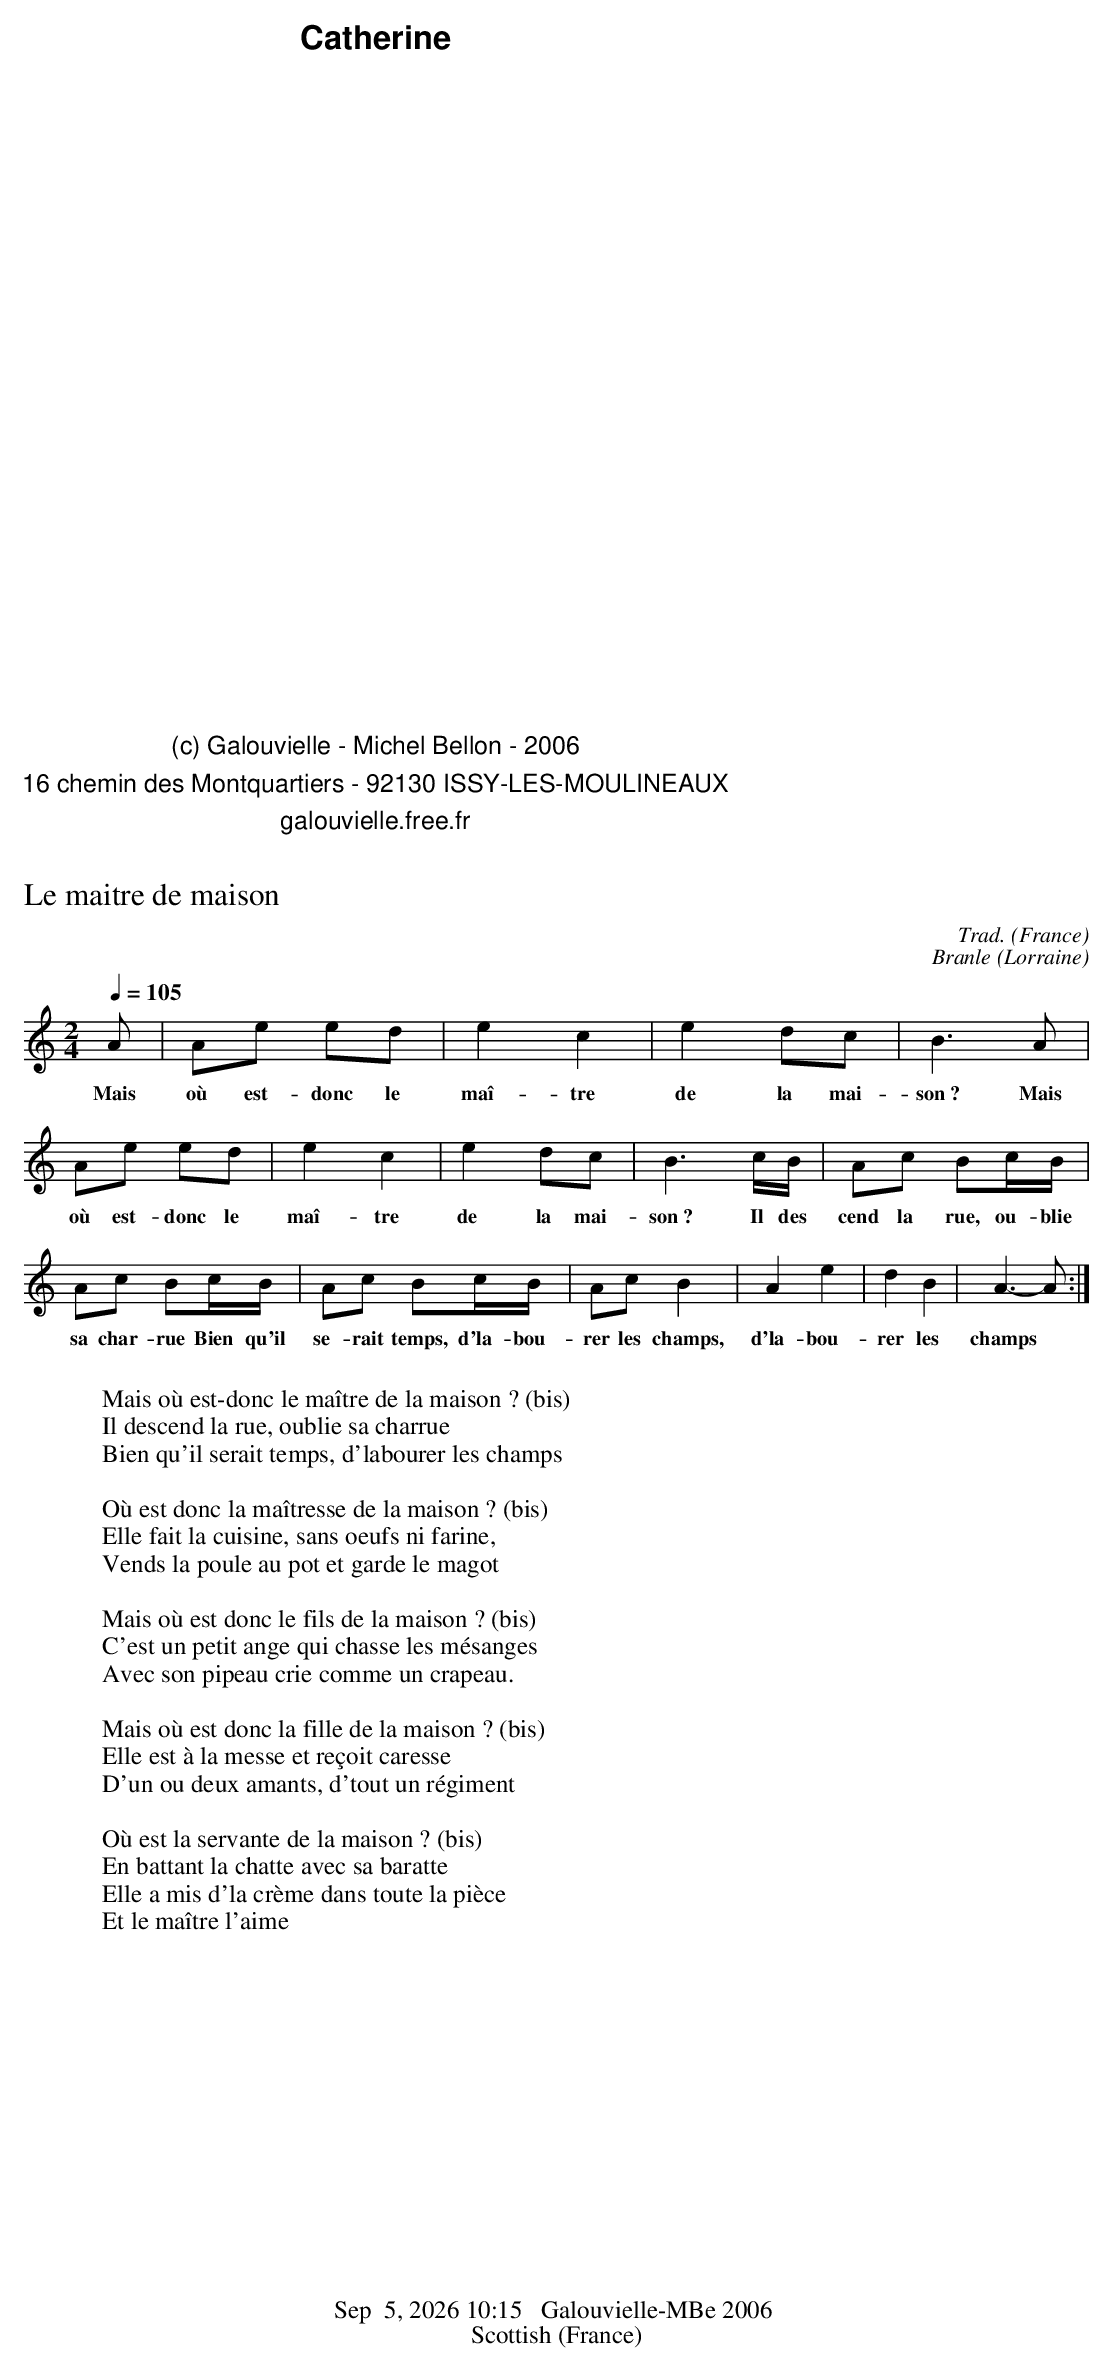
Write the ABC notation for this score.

X:1
T:Le maitre de maison
C:Trad.
O:France
M:2/4
L:1/8
Q:1/4=105
K:C
A|Ae ed|e2c2|e2dc|B3A|Ae ed|e2c2|e2dc|B3c/2B/2|\
w:Mais où est-donc le maî-tre de la mai-son~? Mais où est-donc le maî-tre de la mai-son~? Il des
Ac Bc/2B/2|Ac Bc/2B/2|Ac Bc/2B/2|AcB2|A2e2|d2B2|A3-A:|
w:cend la rue, ou-blie sa char-rue Bien qu'il se-rait temps, d'la-bou-rer les champs, d'la-bou-rer les champs
W:
W:Mais où est-donc le maître de la maison ? (bis)
W:Il descend la rue, oublie sa charrue
W:Bien qu'il serait temps, d'labourer les champs
W:
W:Où est donc la maîtresse de la maison ? (bis)
W:Elle fait la cuisine, sans oeufs ni farine,
W:Vends la poule au pot et garde le magot
W:
W:Mais où est donc le fils de la maison ? (bis)
W:C'est un petit ange qui chasse les mésanges
W:Avec son pipeau crie comme un crapeau.
W:
W:Mais où est donc la fille de la maison ? (bis)
W:Elle est à la messe et reçoit caresse
W:D'un ou deux amants, d'tout un régiment
W:
W:Où est la servante de la maison ? (bis)
W:En battant la chatte avec sa baratte
W:Elle a mis d'la crème dans toute la pièce
W:Et le maître l'aime
